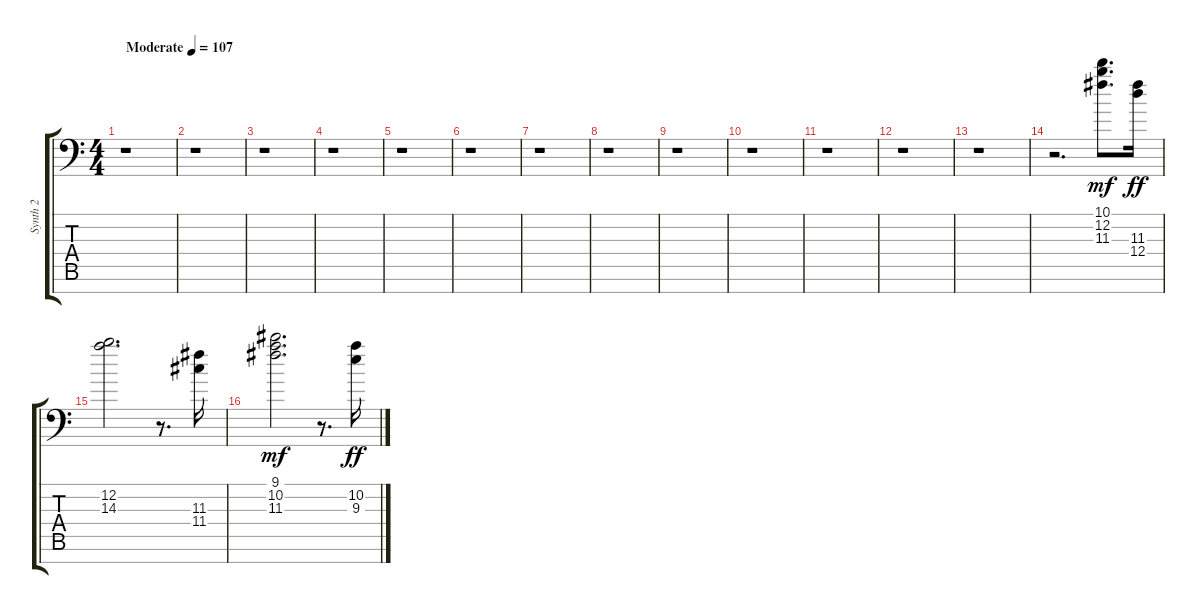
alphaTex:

\track ("Synth 2" "Synth 2") {instrument overdrivenguitar}
\staff {score tabs}
\tuning (E4 B3 G3 D3 A2 E2 C-1) {hide}
\ts (4 4)
\tempo (107 "Moderate")
\clef f4
\ks c
r.1{dy mf instrument overdrivenguitar} |
r.1 |
r.1 |
r.1 |
r.1 |
r.1 |
r.1 |
r.1 |
r.1 |
r.1 |
r.1 |
r.1 |
r.1 |
r.2{d} (10.1 12.2 11.3).8{d} (11.3 12.4).16{dy ff} |
(12.2 14.3).2{d} r.8{d} (11.3 11.4).16 |
(9.1 10.2 11.3).2{d dy mf} r.8{d} (10.2 9.3).16{dy ff}
